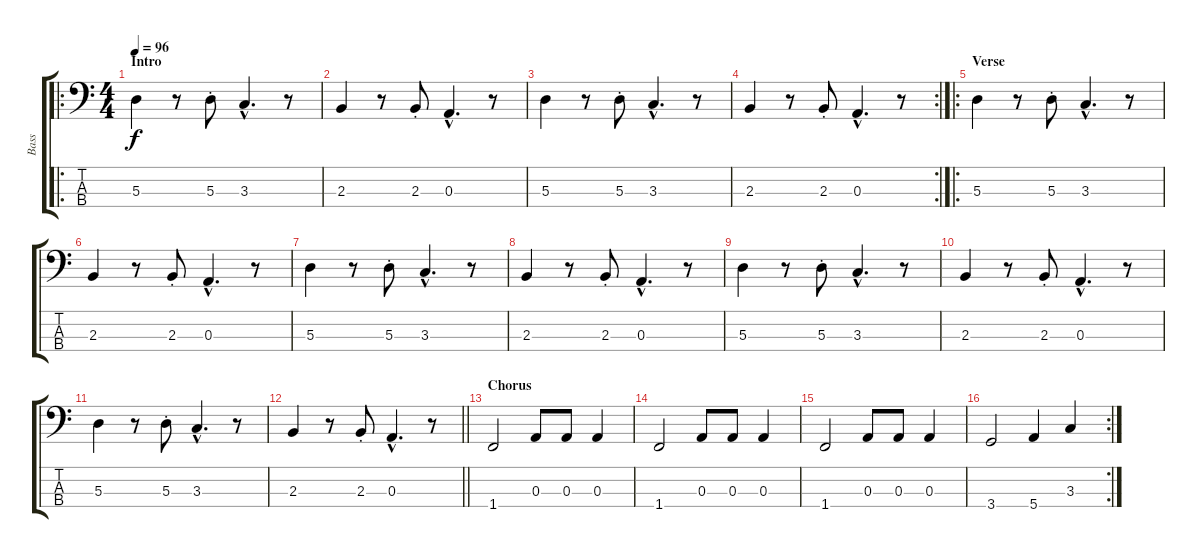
\track ("Bass" "Bass") {instrument electricbassfinger}
\staff {score tabs}
\tuning (G2 D2 A1 E1) {hide}
\ro
\ts (4 4)
\section ("" "Intro")
\tempo 96
\clef f4
\ks c
5.3.4{dy f instrument electricbassfinger} r.8 5.3{st}.8 3.3{hac}.4{d} r.8 |
2.3.4 r.8 2.3{st}.8 0.3{hac}.4{d} r.8 |
5.3.4 r.8 5.3{st}.8 3.3{hac}.4{d} r.8 |
\rc 2
2.3.4 r.8 2.3{st}.8 0.3{hac}.4{d} r.8 |
\ro
\section ("" "Verse")
5.3.4 r.8 5.3{st}.8 3.3{hac}.4{d} r.8 |
2.3.4 r.8 2.3{st}.8 0.3{hac}.4{d} r.8 |
5.3.4 r.8 5.3{st}.8 3.3{hac}.4{d} r.8 |
2.3.4 r.8 2.3{st}.8 0.3{hac}.4{d} r.8 |
5.3.4 r.8 5.3{st}.8 3.3{hac}.4{d} r.8 |
2.3.4 r.8 2.3{st}.8 0.3{hac}.4{d} r.8 |
5.3.4 r.8 5.3{st}.8 3.3{hac}.4{d} r.8 |
\barLineRight lightlight
2.3.4 r.8 2.3{st}.8 0.3{hac}.4{d} r.8 |
\section ("" "Chorus")
1.4.2 0.3.8 0.3.8 0.3.4 |
1.4.2 0.3.8 0.3.8 0.3.4 |
1.4.2 0.3.8 0.3.8 0.3.4 |
\rc 2
3.4.2 5.4.4 3.3.4
